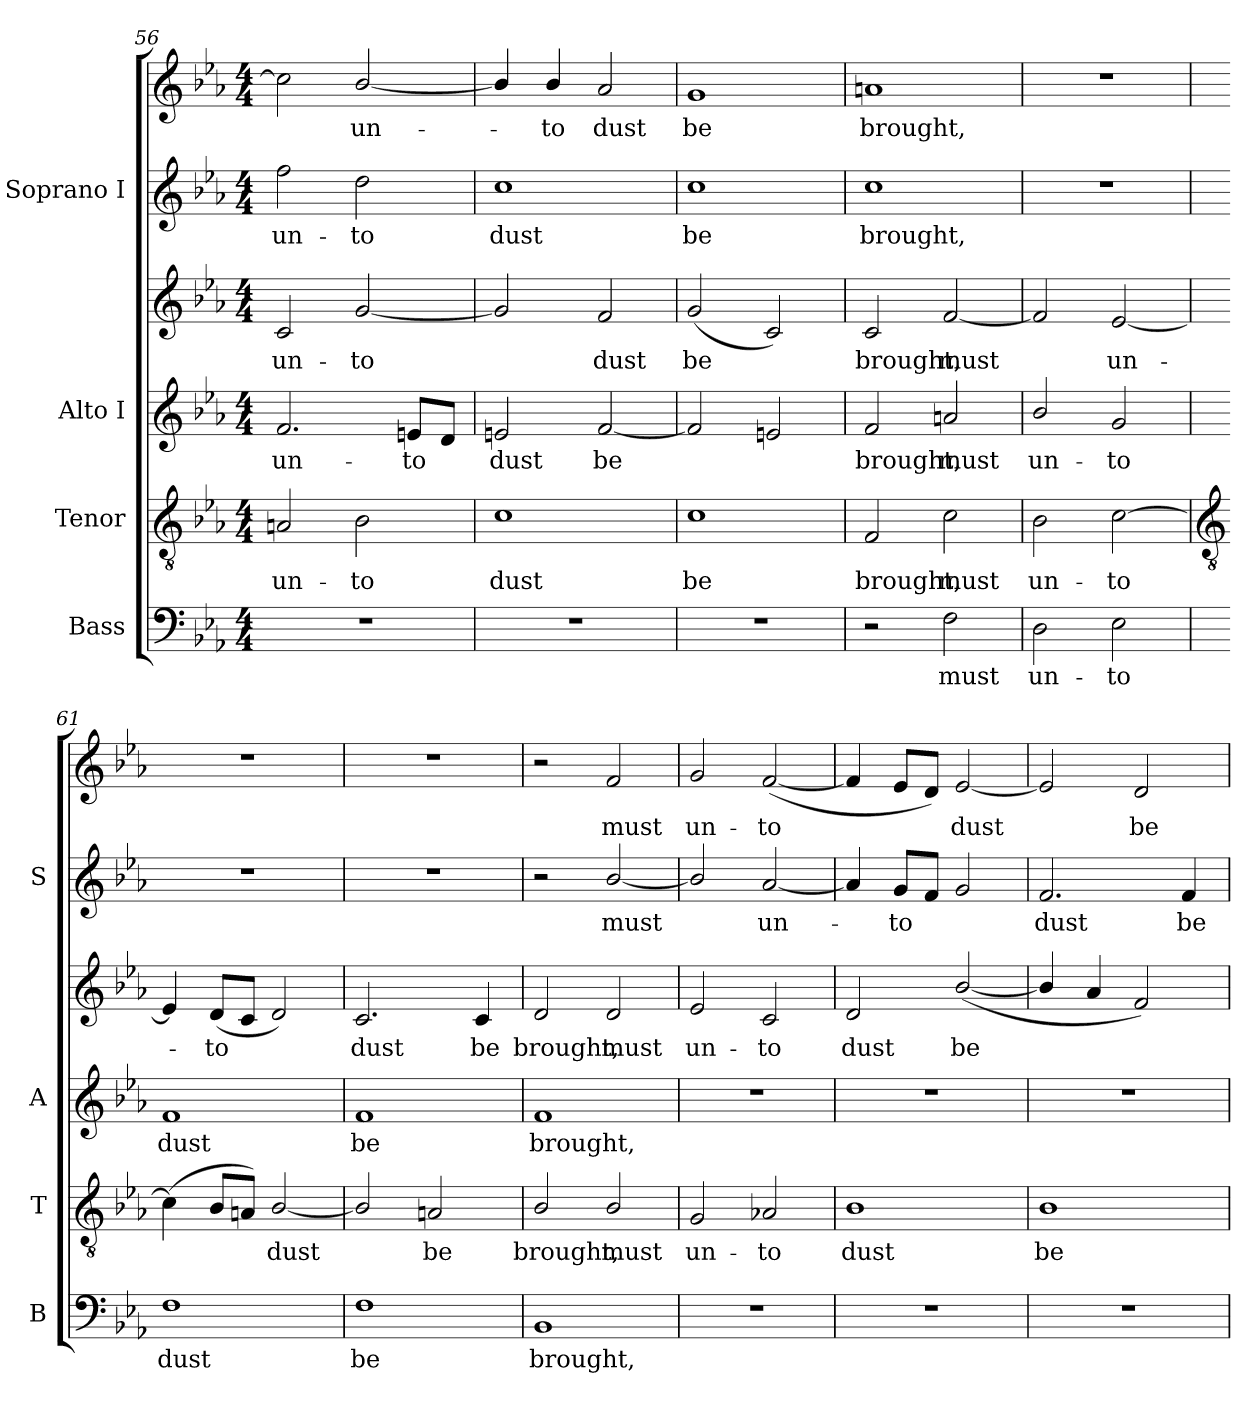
**kern	**text	**kern	**text	**kern	**text	**kern	**text	**kern	**text	**kern	**text
*part4	*part4	*part3	*part3	*part2	*part2	*part2	*part2	*part1	*part1	*part1	*part1
*staff6	*staff6	*staff5	*staff5	*staff4	*staff4	*staff3	*staff3	*staff2	*staff2	*staff1	*staff1
*I"Bass	*	*I"Tenor	*	*I"Alto I	*	*	*	*I"Soprano I	*	*	*
*I'B	*	*I'T	*	*I'A	*	*	*	*I'S	*	*	*
*clefF4	*	*clefGv2	*	*clefG2	*	*clefG2	*	*clefG2	*	*clefG2	*
*k[b-e-a-]	*	*k[b-e-a-]	*	*k[b-e-a-]	*	*k[b-e-a-]	*	*k[b-e-a-]	*	*k[b-e-a-]	*
*E-:	*	*E-:	*	*E-:	*	*E-:	*	*E-:	*	*E-:	*
*M4/4	*	*M4/4	*	*M4/4	*	*M4/4	*	*M4/4	*	*M4/4	*
=56	=56	=56	=56	=56	=56	=56	=56	=56	=56	=56	=56
!	!	!	!LO:LY:b	!	!LO:LY:b	!	!LO:LY:b	!	!LO:LY:b	!	!
1r	.	2An	un-	2.f	un-	2c	un-	2ff	un-	2cc]	.
!	!	!	!LO:LY:b	!	!	!	!LO:LY:b	!	!LO:LY:b	!	!LO:LY:b
.	.	2B-	-to	.	.	[2g	-to	2dd\	-to	[2b-/	un-
!	!	!	!	!	!LO:LY:b	!	!	!	!	!	!
.	.	.	.	8enL	-to	.	.	.	.	.	.
.	.	.	.	8dJ	.	.	.	.	.	.	.
=57	=57	=57	=57	=57	=57	=57	=57	=57	=57	=57	=57
!	!	!	!LO:LY:b	!	!LO:LY:b	!	!	!	!LO:LY:b	!	!
1r	.	1c	dust	2en	dust	2g]	.	1cc	dust	4b-/]	.
!	!	!	!	!	!	!	!	!	!	!	!LO:LY:b
.	.	.	.	.	.	.	.	.	.	4b-/	to
!	!	!	!	!	!LO:LY:b	!	!LO:LY:b	!	!	!	!LO:LY:b
.	.	.	.	[2f	be	2f	dust	.	.	2a-	dust
=58	=58	=58	=58	=58	=58	=58	=58	=58	=58	=58	=58
!	!	!	!LO:LY:b	!	!	!	!LO:LY:b	!	!LO:LY:b	!	!LO:LY:b
1r	.	1c	be	2f]	.	(2g	be	1cc	be	1g	be
.	.	.	.	2en	.	2c)	.	.	.	.	.
=59	=59	=59	=59	=59	=59	=59	=59	=59	=59	=59	=59
!	!	!	!LO:LY:b	!	!LO:LY:b	!	!LO:LY:b	!	!LO:LY:b	!	!LO:LY:b
2r	.	2F	brought,	2f	brought,	2c	brought,	1cc	brought,	1an	brought,
!	!LO:LY:b	!	!LO:LY:b	!	!LO:LY:b	!	!LO:LY:b	!	!	!	!
2F\	must	2c	must	2an	must	[2f	must	.	.	.	.
=60	=60	=60	=60	=60	=60	=60	=60	=60	=60	=60	=60
!	!LO:LY:b	!	!LO:LY:b	!	!LO:LY:b	!	!	!	!	!	!
2D	un-	2B-	un-	2b-/	un-	2f]	.	1r	.	1r	.
!	!LO:LY:b	!	!LO:LY:b	!	!LO:LY:b	!	!LO:LY:b	!	!	!	!
2E-	-to	[2c	-to	2g	-to	[2e-	un-	.	.	.	.
!!LO:LB:g=z
=61	=61	=61	=61	=61	=61	=61	=61	=61	=61	=61	=61
*	*	*clefGv2	*	*	*	*	*	*	*	*	*
!	!LO:LY:b	!	!	!	!LO:LY:b	!	!	!	!	!	!
1F	dust	(<4c]	.	1f	dust	4e-]	.	1r	.	1r	.
!	!	!	!	!	!	!	!LO:LY:b	!	!	!	!
.	.	8B-L	.	.	.	(<8dL	to	.	.	.	.
.	.	8AnJ)	.	.	.	8cJ	.	.	.	.	.
!	!	!	!LO:LY:b	!	!	!	!	!	!	!	!
.	.	[2B-/	dust	.	.	2d/)	.	.	.	.	.
=62	=62	=62	=62	=62	=62	=62	=62	=62	=62	=62	=62
!	!LO:LY:b	!	!	!	!LO:LY:b	!	!LO:LY:b	!	!	!	!
1F	be	2B-/]	.	1f	be	2.c	dust	1r	.	1r	.
!	!	!	!LO:LY:b	!	!	!	!	!	!	!	!
.	.	2An	be	.	.	.	.	.	.	.	.
!	!	!	!	!	!	!	!LO:LY:b	!	!	!	!
.	.	.	.	.	.	4c	be	.	.	.	.
=63	=63	=63	=63	=63	=63	=63	=63	=63	=63	=63	=63
!	!LO:LY:b	!	!LO:LY:b	!	!LO:LY:b	!	!LO:LY:b	!	!	!	!
1BB-	brought,	2B-/	brought,	1f	brought,	2d	brought,	2r	.	2r	.
!	!	!	!LO:LY:b	!	!	!	!LO:LY:b	!	!LO:LY:b	!	!LO:LY:b
.	.	2B-/	must	.	.	2d	must	[2b-/	must	2f	must
=64	=64	=64	=64	=64	=64	=64	=64	=64	=64	=64	=64
!	!	!	!LO:LY:b	!	!	!	!LO:LY:b	!	!	!	!LO:LY:b
1r	.	2G	un-	1r	.	2e-	un-	2b-/]	.	2g	un-
!	!	!	!LO:LY:b	!	!	!	!LO:LY:b	!	!LO:LY:b	!	!LO:LY:b
.	.	2A-X	-to	.	.	2c	-to	[2a-	un-	(<[2f	-to
=65	=65	=65	=65	=65	=65	=65	=65	=65	=65	=65	=65
!	!	!	!LO:LY:b	!	!	!	!LO:LY:b	!	!	!	!
1r	.	1B-	dust	1r	.	2d	dust	4a-]	.	4f]	.
!	!	!	!	!	!	!	!	!	!LO:LY:b	!	!
.	.	.	.	.	.	.	.	8gL	to	8e-L	.
.	.	.	.	.	.	.	.	8fJ	.	8dJ)	.
!	!	!	!	!	!	!	!LO:LY:b	!	!	!	!LO:LY:b
.	.	.	.	.	.	(<[2b-/	be	2g	.	[2e-	dust
=66	=66	=66	=66	=66	=66	=66	=66	=66	=66	=66	=66
!	!	!	!LO:LY:b	!	!	!	!	!	!LO:LY:b	!	!
1r	.	1B-	be	1r	.	4b-/]	.	2.f	dust	2e-]	.
.	.	.	.	.	.	4a-	.	.	.	.	.
!	!	!	!	!	!	!	!	!	!	!	!LO:LY:b
.	.	.	.	.	.	2f)	.	.	.	2d	be
!	!	!	!	!	!	!	!	!	!LO:LY:b	!	!
.	.	.	.	.	.	.	.	4f	be	.	.
=	=	=	=	=	=	=	=	=	=	=	=
*-	*-	*-	*-	*-	*-	*-	*-	*-	*-	*-	*-
